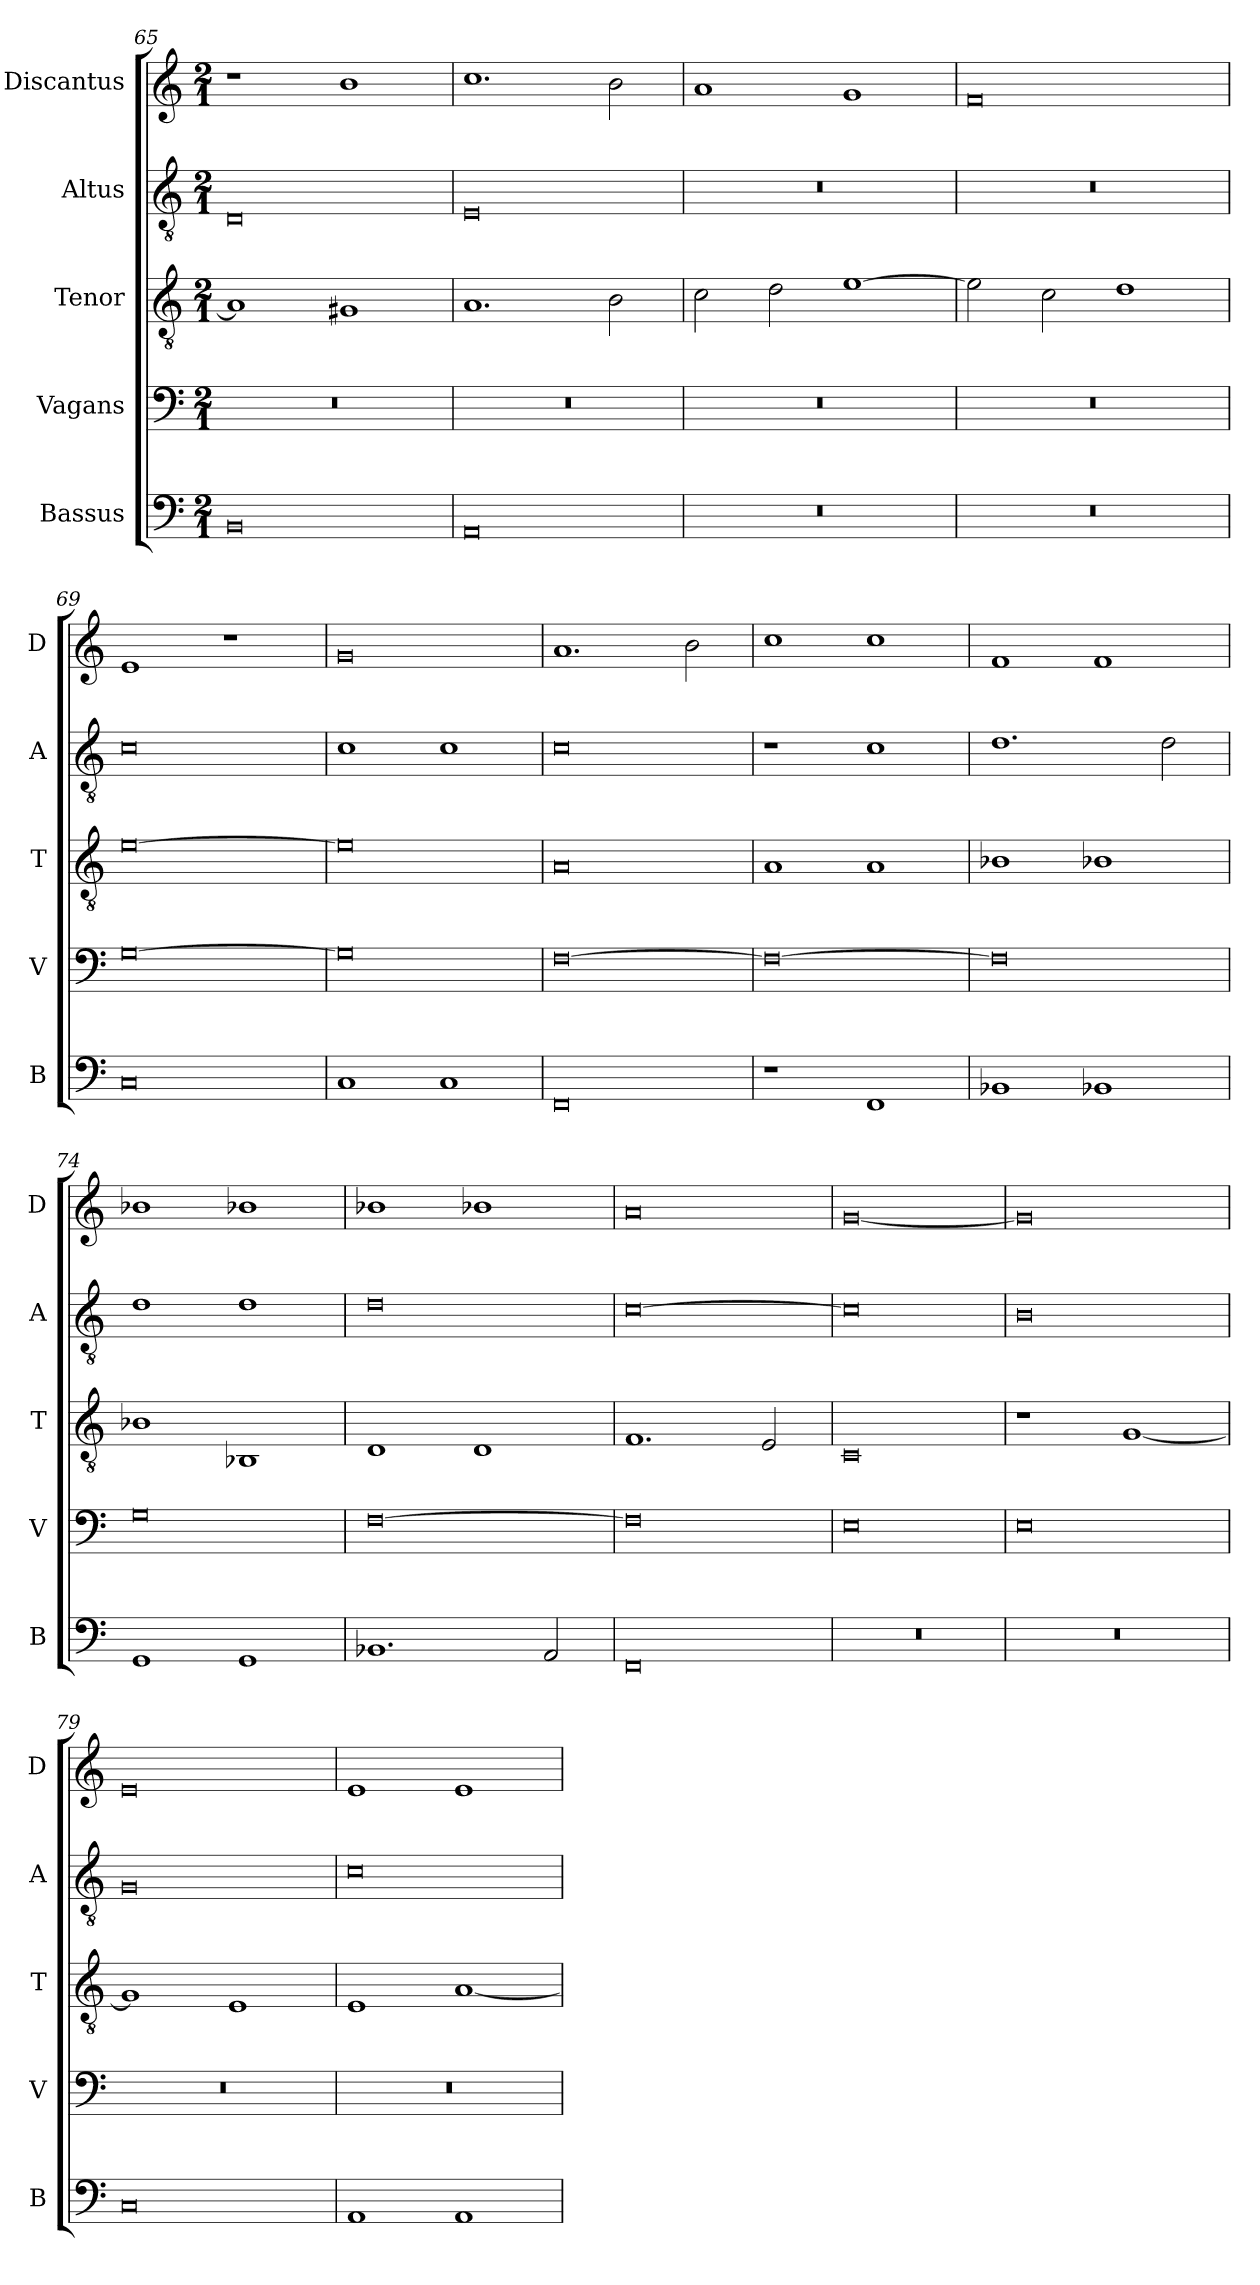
**kern	**kern	**kern	**kern	**kern
*part5	*part4	*part3	*part2	*part1
*staff5	*staff4	*staff3	*staff2	*staff1
*I"Bassus	*I"Vagans	*I"Tenor	*I"Altus	*I"Discantus
*I'B	*I'V	*I'T	*I'A	*I'D
*clefF4	*clefF4	*clefGv2	*clefGv2	*clefG2
*k[]	*k[]	*k[]	*k[]	*k[]
*M2/1	*M2/1	*M2/1	*M2/1	*M2/1
=65	=65	=65	=65	=65
0BB	0r	1A]	0D	1r
.	.	1G#X	.	1b
=66	=66	=66	=66	=66
0AA	0r	1.A	0E	1.cc
.	.	2B\	.	2b\
=67	=67	=67	=67	=67
0r	0r	2c\	0r	1a
.	.	2d\	.	.
.	.	[1e	.	1g
=68	=68	=68	=68	=68
0r	0r	2e\]	0r	0f
.	.	2c\	.	.
.	.	1d	.	.
=69	=69	=69	=69	=69
0C	[0G	[0e	0c	1e
.	.	.	.	1r
=70	=70	=70	=70	=70
1C	0G]	0e]	1c	0g
1C	.	.	1c	.
=71	=71	=71	=71	=71
0FF	[0F	0A	0c	1.a
.	.	.	.	2b\
=72	=72	=72	=72	=72
1r	0F_	1A	1r	1cc
1FF	.	1A	1c	1cc
=73	=73	=73	=73	=73
1BB-X	0F]	1B-X	1.d	1f
1BB-X	.	1B-X	.	1f
.	.	.	2d\	.
=74	=74	=74	=74	=74
1GG	0G	1B-X	1d	1b-X
1GG	.	1BB-X	1d	1b-X
=75	=75	=75	=75	=75
1.BB-X	[0F	1D	0d	1b-X
.	.	1D	.	1b-X
2AA/	.	.	.	.
=76	=76	=76	=76	=76
0FF	0F]	1.F	[0c	0a
.	.	2E/	.	.
=77	=77	=77	=77	=77
0r	0E	0C	0c]	[0g
=78	=78	=78	=78	=78
0r	0E	1r	0B	0g]
.	.	[1G	.	.
=79	=79	=79	=79	=79
0C	0r	1G]	0G	0e
.	.	1E	.	.
=80	=80	=80	=80	=80
1AA	0r	1E	0c	1e
1AA	.	[1A	.	1e
=	=	=	=	=
*-	*-	*-	*-	*-
